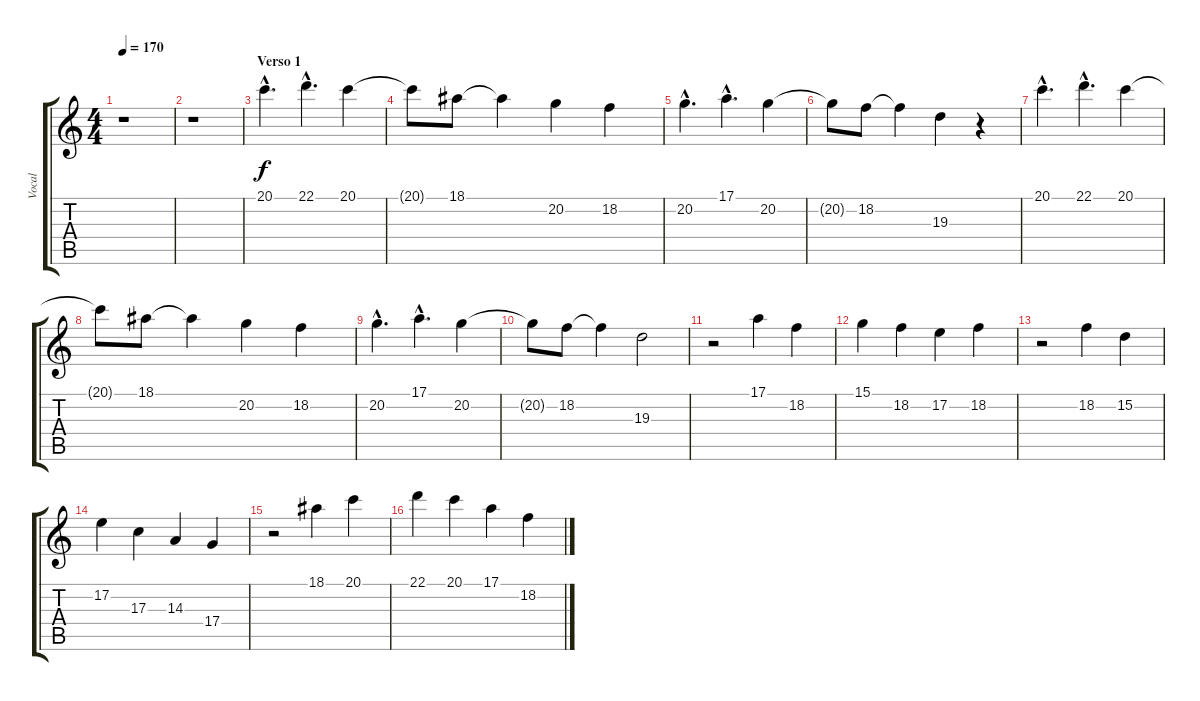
\track ("Vocal" "Vocal") {instrument lead2sawtooth}
\staff {score tabs}
\tuning (E4 B3 G3 D3 A2 E2) {hide}
\ts (4 4)
\tempo 170
\clef g2
\ks c
r.1{dy f} |
r.1 |
\section ("" "Verso 1")
20.1{hac}.4{d} 22.1{hac}.4{d} 20.1.4 |
20.1{t}.8 18.1.8 18.1{t}.4 20.2.4 18.2.4 |
20.2{hac}.4{d} 17.1{hac}.4{d} 20.2.4 |
20.2{t}.8 18.2.8 18.2{t}.4 19.3.4 r.4 |
20.1{hac}.4{d} 22.1{hac}.4{d} 20.1.4 |
20.1{t}.8 18.1.8 18.1{t}.4 20.2.4 18.2.4 |
20.2{hac}.4{d} 17.1{hac}.4{d} 20.2.4 |
20.2{t}.8 18.2.8 18.2{t}.4 19.3.2 |
r.2 17.1.4 18.2.4 |
15.1.4 18.2.4 17.2.4 18.2.4 |
r.2 18.2.4 15.2.4 |
17.2.4 17.3.4 14.3.4 17.4.4 |
r.2 18.1.4 20.1.4 |
22.1.4 20.1.4 17.1.4 18.2.4
